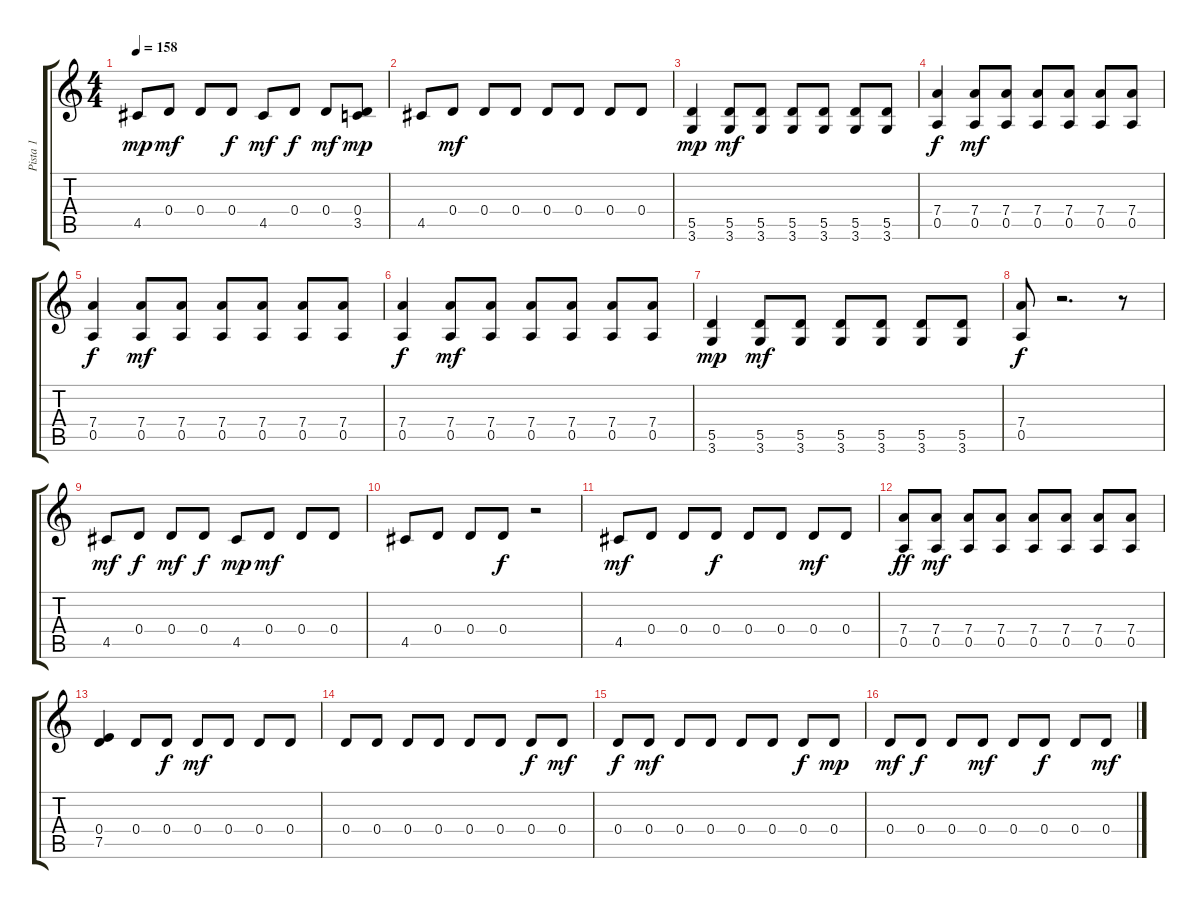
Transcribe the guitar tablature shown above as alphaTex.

\track ("Pista 1" "Pista 1") {instrument overdrivenguitar}
\staff {score tabs}
\tuning (E4 B3 G3 D3 A2 E2) {hide}
\ts (4 4)
\tempo 158
\clef g2
\ks c
4.5.8{dy mp} 0.4.8{dy mf} 0.4.8 0.4.8{dy f} 4.5.8{dy mf} 0.4.8{dy f} 0.4.8{dy mf} (0.4 3.5).8{dy mp} |
4.5.8 0.4.8{dy mf} 0.4.8 0.4.8 0.4.8 0.4.8 0.4.8 0.4.8 |
(5.5 3.6).4{dy mp} (5.5 3.6).8{dy mf} (5.5 3.6).8 (5.5 3.6).8 (5.5 3.6).8 (5.5 3.6).8 (5.5 3.6).8 |
(7.4 0.5).4{dy f} (7.4 0.5).8{dy mf} (7.4 0.5).8 (7.4 0.5).8 (7.4 0.5).8 (7.4 0.5).8 (7.4 0.5).8 |
(7.4 0.5).4{dy f} (7.4 0.5).8{dy mf} (7.4 0.5).8 (7.4 0.5).8 (7.4 0.5).8 (7.4 0.5).8 (7.4 0.5).8 |
(7.4 0.5).4{dy f} (7.4 0.5).8{dy mf} (7.4 0.5).8 (7.4 0.5).8 (7.4 0.5).8 (7.4 0.5).8 (7.4 0.5).8 |
(5.5 3.6).4{dy mp} (5.5 3.6).8{dy mf} (5.5 3.6).8 (5.5 3.6).8 (5.5 3.6).8 (5.5 3.6).8 (5.5 3.6).8 |
(7.4 0.5).8{dy f} r.2{d} r.8 |
4.5.8{dy mf} 0.4.8{dy f} 0.4.8{dy mf} 0.4.8{dy f} 4.5.8{dy mp} 0.4.8{dy mf} 0.4.8 0.4.8 |
4.5.8 0.4.8 0.4.8 0.4.8{dy f} r.2 |
4.5.8{dy mf} 0.4.8 0.4.8 0.4.8{dy f} 0.4.8 0.4.8 0.4.8{dy mf} 0.4.8 |
(7.4 0.5).8{dy ff} (7.4 0.5).8{dy mf} (7.4 0.5).8 (7.4 0.5).8 (7.4 0.5).8 (7.4 0.5).8 (7.4 0.5).8 (7.4 0.5).8 |
(0.4 7.5).4 0.4.8 0.4.8{dy f} 0.4.8{dy mf} 0.4.8 0.4.8 0.4.8 |
0.4.8 0.4.8 0.4.8 0.4.8 0.4.8 0.4.8 0.4.8{dy f} 0.4.8{dy mf} |
0.4.8{dy f} 0.4.8{dy mf} 0.4.8 0.4.8 0.4.8 0.4.8 0.4.8{dy f} 0.4.8{dy mp} |
0.4.8{dy mf} 0.4.8{dy f} 0.4.8 0.4.8{dy mf} 0.4.8 0.4.8{dy f} 0.4.8 0.4.8{dy mf}
